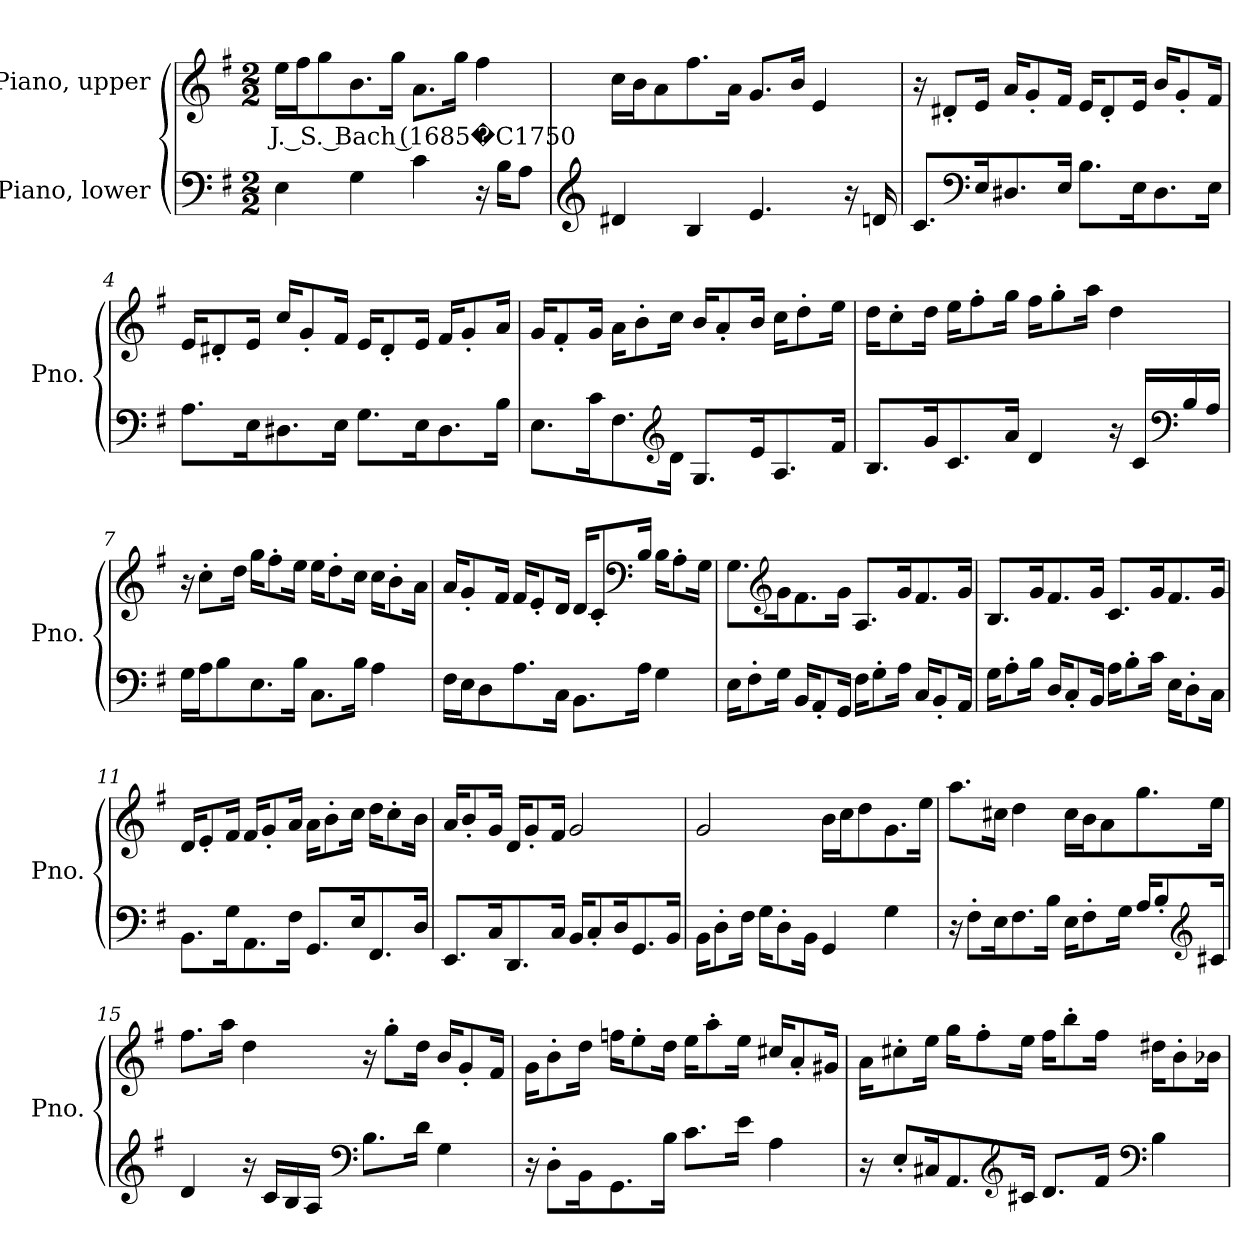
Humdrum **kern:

**kern	**kern	**text
*part2	*part1	*part1
*staff2	*staff1	*staff1
*I"Piano, lower	*I"Piano, upper	*
*I'Pno.	*I'Pno.	*
*clefF4	*clefG2	*
*k[f#]	*k[f#]	*
*M2/2	*M2/2	*
*MM60	*MM60	*
=1	=1	=1
!	!	!LO:LY:b
4E\	16ee\LL	J. S. Bach (1685�C1750
.	16ff#\J	.
.	8gg\	.
4G\	8.b\	.
.	16gg\Jk	.
4c\	8.a\L	.
.	16gg\Jk	.
16r	4ff#\	.
16B\KL	.	.
8A\J	.	.
=2	=2	=2
*clefG2	*	*
4d#X/	16cc\LL	.
.	16b\J	.
.	8a\	.
4B/	8.ff#\	.
.	16a\Jk	.
4.e/	8.g/L	.
.	16b/Jk	.
.	4e/	.
16r	.	.
16dn/	.	.
!!LO:LB:g=z
=3	=3	=3
8.c/L	16r	.
.	8d#X'/L	.
*clefF4	*	*
16E/K	16e/Jk	.
8.D#X/	16a/KL	.
.	8g'/	.
16E/Jk	16f#/Jk	.
8.B\L	16e/KL	.
.	8d#'/	.
16E\K	16e/Jk	.
8.D#\	16b/KL	.
.	8g'/	.
16E\Jk	16f#/Jk	.
=4	=4	=4
8.A\L	16e/KL	.
.	8d#X'/	.
16E\K	16e/Jk	.
8.D#X\	16cc/KL	.
.	8g'/	.
16E\Jk	16f#/Jk	.
8.G\L	16e/KL	.
.	8d#'/	.
16E\K	16e/Jk	.
8.D#\	16f#/KL	.
.	8g'/	.
16B\Jk	16a/Jk	.
=5	=5	=5
8.E\L	16g/KL	.
.	8f#'/	.
16c\K	16g/Jk	.
8.F#\	16a\KL	.
.	8b'\	.
*clefG2	*	*
16d\Jk	16cc\Jk	.
8.G/L	16b/KL	.
.	8a'/	.
16e/K	16b/Jk	.
8.A/	16cc\KL	.
.	8dd'\	.
16f#/Jk	16ee\Jk	.
!!LO:LB:g=z
=6	=6	=6
8.B/L	16dd\KL	.
.	8cc'\	.
16g/K	16dd\Jk	.
8.c/	16ee\KL	.
.	8ff#'\	.
16a/Jk	16gg\Jk	.
4d/	16ff#\KL	.
.	8gg'\	.
.	16aa\Jk	.
16r	4dd\	.
16c/LL	.	.
*clefF4	*	*
16B/	.	.
16A/JJ	.	.
=7	=7	=7
16G\LL	16r	.
16A\J	8cc'\L	.
8B\	.	.
.	16dd\Jk	.
8.E\	16gg\KL	.
.	8ff#'\	.
16B\Jk	16ee\Jk	.
8.C\L	16ee\KL	.
.	8dd'\	.
16B\Jk	16cc\Jk	.
4A\	16cc\KL	.
.	8b'\	.
.	16a\Jk	.
=8	=8	=8
16F#\LL	16a/KL	.
16E\J	8g'/	.
8D\	.	.
.	16f#/Jk	.
8.A\	16f#/KL	.
.	8e'/	.
16C\Jk	16d/Jk	.
8.BB\L	16d/KL	.
.	8c'/	.
*	*clefF4	*
16A\Jk	16B/Jk	.
4G\	16B\KL	.
.	8A'\	.
.	16G\Jk	.
!!LO:LB:g=z
=9	=9	=9
16E\KL	8.G\L	.
8F#'\	.	.
*	*clefG2	*
16G\Jk	16g\K	.
16BB/KL	8.f#\	.
8AA'/	.	.
16GG/Jk	16g\Jk	.
16F#\KL	8.A/L	.
8G'\	.	.
16A\Jk	16g/K	.
16C/KL	8.f#/	.
8BB'/	.	.
16AA/Jk	16g/Jk	.
=10	=10	=10
16G\KL	8.B/L	.
8A'\	.	.
16B\Jk	16g/K	.
16D/KL	8.f#/	.
8C'/	.	.
16BB/Jk	16g/Jk	.
16A\KL	8.c/L	.
8B'\	.	.
16c\Jk	16g/K	.
16E\KL	8.f#/	.
8D'\	.	.
16C\Jk	16g/Jk	.
=11	=11	=11
8.BB\L	16d/KL	.
.	8e'/	.
16G\K	16f#/Jk	.
8.AA\	16f#/KL	.
.	8g'/	.
16F#\Jk	16a/Jk	.
8.GG/L	16a\KL	.
.	8b'\	.
16E/K	16cc\Jk	.
8.FF#/	16dd\KL	.
.	8cc'\	.
16D/Jk	16b\Jk	.
!!LO:LB:g=z
=12	=12	=12
8.EE/L	16a/KL	.
.	8b'/	.
16C/K	16g/Jk	.
8.DD/	16d/KL	.
.	8g'/	.
16C/Jk	16f#/Jk	.
16BB/KL	2g/	.
8C'/	.	.
16D/K	.	.
8.GG/	.	.
16BB/Jk	.	.
=13	=13	=13
16BB\KL	2g/	.
8D'\	.	.
16F#\Jk	.	.
16G\KL	.	.
8D'\	.	.
16BB\Jk	.	.
4GG/	16b\LL	.
.	16cc\J	.
.	8dd\	.
4G\	8.g\	.
.	16ee\Jk	.
=14	=14	=14
16r	8.aa\L	.
8F#'\L	.	.
16E\K	16cc#X\Jk	.
8.F#\	4dd\	.
16B\Jk	.	.
16E\KL	16cc#\LL	.
8F#'\	16b\J	.
.	8a\	.
16G\Jk	.	.
16A/KL	8.gg\	.
8B'/	.	.
*clefG2	*	*
16c#X/Jk	16ee\Jk	.
!!LO:LB:g=z
=15	=15	=15
4d/	8.ff#\L	.
.	16aa\Jk	.
16r	4dd\	.
16c/LL	.	.
16B/	.	.
16A/JJ	.	.
*clefF4	*	*
8.B\L	16r	.
.	8gg'\L	.
16d\Jk	16dd\Jk	.
4G\	16b/KL	.
.	8g'/	.
.	16f#/Jk	.
=16	=16	=16
16r	16g\KL	.
8D'\L	8b'\	.
16BB\K	16dd\Jk	.
8.GG\	16ffn\KL	.
.	8ee'\	.
16B\Jk	16dd\Jk	.
8.c\L	16ee\KL	.
.	8aa'\	.
16e\Jk	16ee\Jk	.
4A\	16cc#X/KL	.
.	8a'/	.
.	16g#X/Jk	.
!!LO:PB:g=z
=17	=17	=17
16r	16a\KL	.
8E'/L	8cc#X'\	.
16C#X/K	16ee\Jk	.
8.AA/	16gg\KL	.
.	8ff#'\	.
*clefG2	*	*
16c#X/Jk	16ee\Jk	.
8.d/L	16ff#\KL	.
.	8bb'\	.
16f#/Jk	16ff#\Jk	.
*clefF4	*	*
4B\	16dd#X\KL	.
.	8b'\	.
.	16b-X\Jk	.
=	=	=
*-	*-	*-
